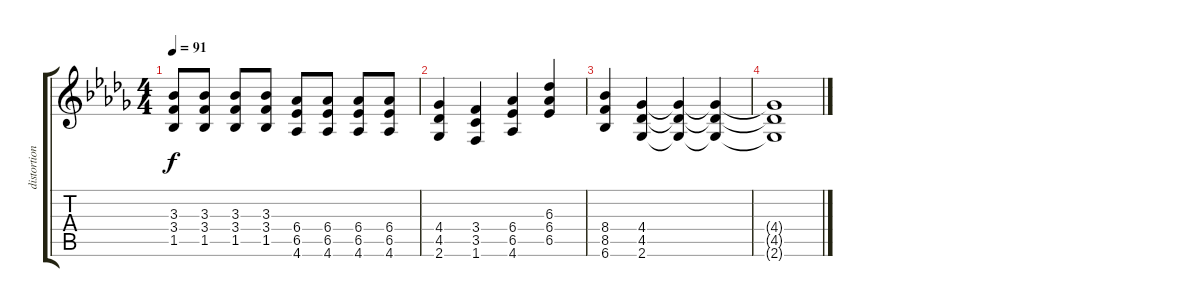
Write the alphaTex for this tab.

\track ("distortion guitar" "distortion") {instrument distortionguitar}
\staff {score tabs}
\tuning (E4 B3 G3 D3 A2 E2) {hide}
\ts (4 4)
\tempo 91
\clef g2
\ks db
(3.3 3.4 1.5).8{dy f} (3.3 3.4 1.5).8 (3.3 3.4 1.5).8 (3.3 3.4 1.5).8 (6.4 6.5 4.6).8 (6.4 6.5 4.6).8{txt ""} (6.4 6.5 4.6).8 (6.4 6.5 4.6).8 |
(4.4 4.5 2.6).4 (3.4 3.5 1.6).4 (6.4 6.5 4.6).4 (6.3 6.4 6.5).4 |
(8.4 8.5 6.6).4 (4.4 4.5 2.6).4 (4.4{t} 4.5{t} 2.6{t}).4 (4.4{t} 4.5{t} 2.6{t}).4 |
(4.4{t} 4.5{t} 2.6{t}).1
